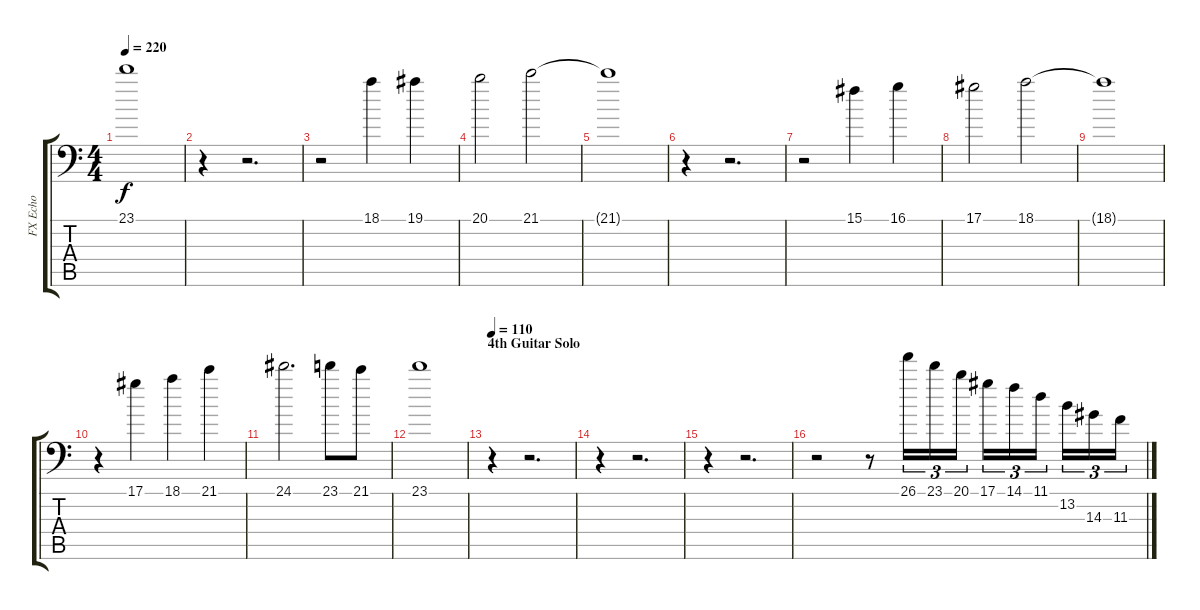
\track ("FX Echo" "FX Echo") {instrument fx7echoes}
\staff {score tabs}
\tuning (Eb4 Bb3 Gb3 Db3 Ab2 Eb1) {hide}
\ts (4 4)
\tempo 220
\clef f4
\ks c
23.1{t}.1{dy f} |
r.4 r.2{d} |
r.2 18.1.4 19.1.4 |
20.1.2 21.1.2 |
21.1{t}.1 |
r.4 r.2{d} |
r.2 15.1.4 16.1.4 |
17.1.2 18.1.2 |
18.1{t}.1 |
r.4 17.1.4 18.1.4 21.1.4 |
24.1.2{d} 23.1.8 21.1.8 |
23.1.1 |
\section ("" "4th Guitar Solo")
\tempo 110
r.4 r.2{d} |
r.4 r.2{d} |
r.4 r.2{d} |
r.2 r.8 26.1.16{tu (3 2)} 23.1.16{tu (3 2)} 20.1.16{tu (3 2)} 17.1.16{tu (3 2)} 14.1.16{tu (3 2)} 11.1.16{tu (3 2)} 13.2.16{tu (3 2)} 14.3.16{tu (3 2)} 11.3.16{tu (3 2)}
